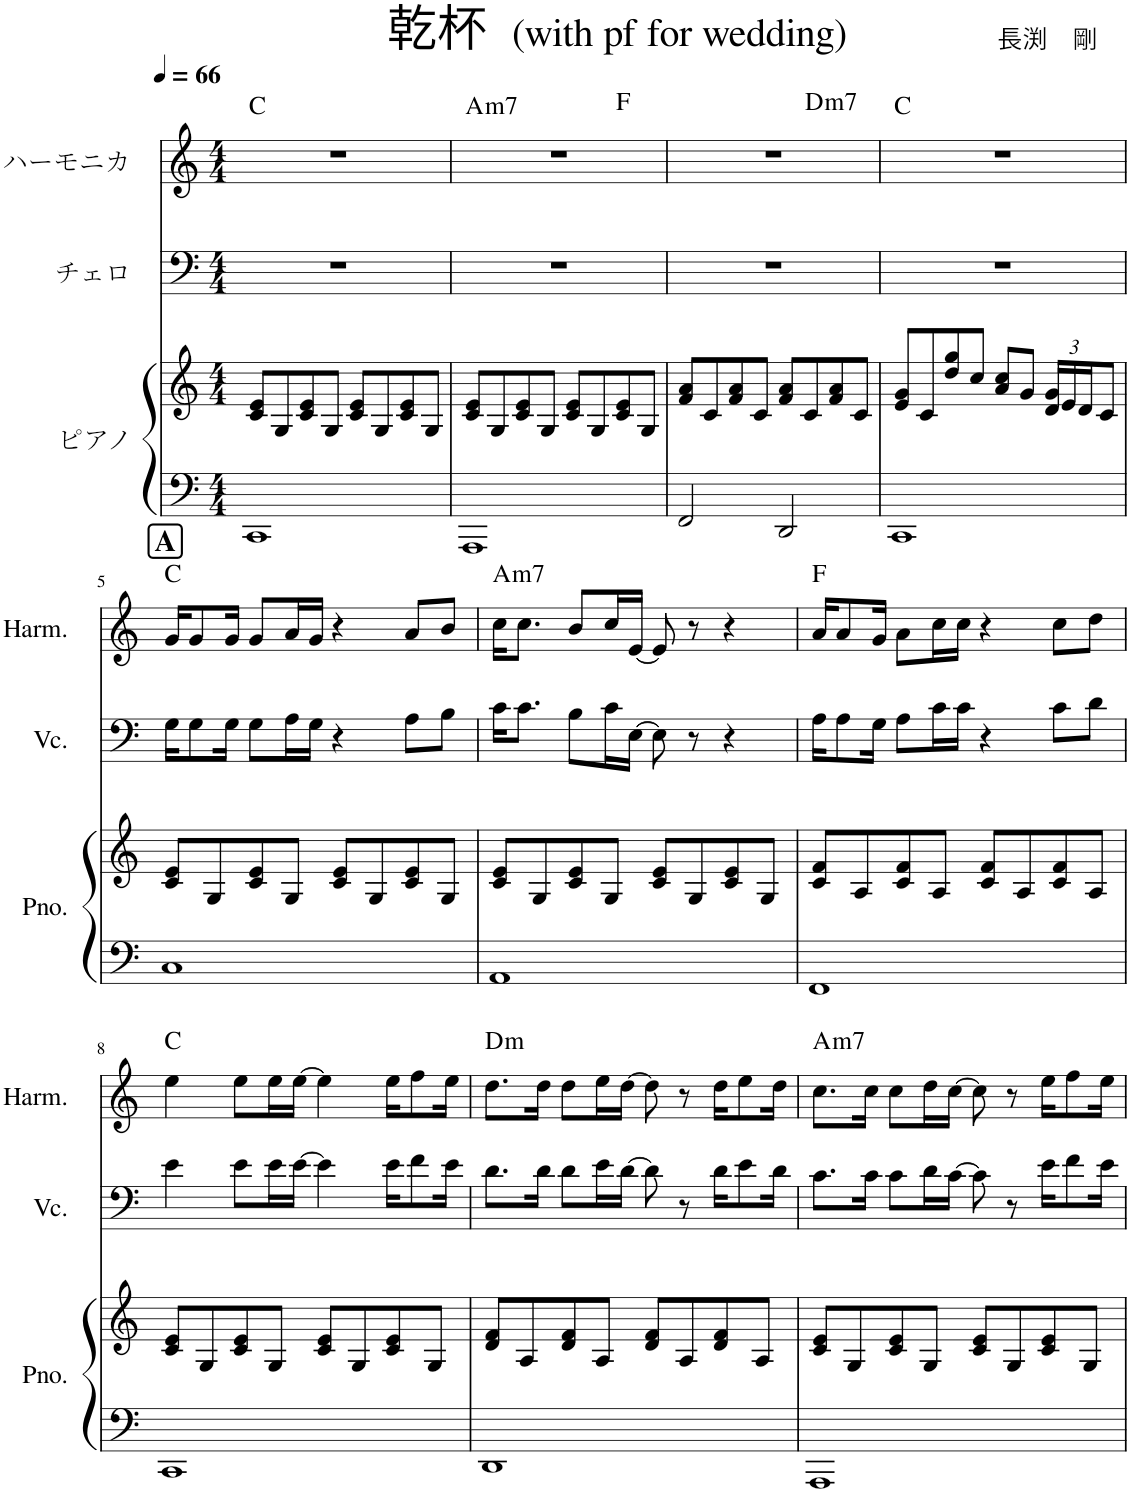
**kern	**kern	**kern	**kern	**harte
*part3	*part3	*part2	*part1	*part1
*staff4	*staff3	*staff2	*staff1	*
*I"ピアノ	*	*I"チェロ	*I"ハーモニカ	*
*clefF4	*clefG2	*clefF4	*clefG2	*
*k[]	*k[]	*k[]	*k[]	*
*M4/4	*M4/4	*M4/4	*M4/4	*
*MM66	*MM66	*MM66	*MM66	*
=1	=1	=1	=1	=1
1CC	8c/ 8e/L	1r	1r	C:maj
.	8G/	.	.	.
.	8c/ 8e/	.	.	.
.	8G/J	.	.	.
.	8c/ 8e/L	.	.	.
.	8G/	.	.	.
.	8c/ 8e/	.	.	.
.	8G/J	.	.	.
=2	=2	=2	=2	=2
!	!	!	!	!LO:H:kt=m7
1AAA	8c/ 8e/L	1r	1r	A:min7
.	8G/	.	.	.
.	8c/ 8e/	.	.	.
.	8G/J	.	.	.
.	8c/ 8e/L	.	.	.
.	8G/	.	.	.
.	8c/ 8e/	.	.	.
.	8G/J	.	.	.
=3	=3	=3	=3	=3
!	!	!	!	!LO:H:n=2:kt=m7
2FF/	8f/ 8a/L	1r	1r	F:maj D:min7
.	8c/	.	.	.
.	8f/ 8a/	.	.	.
.	8c/J	.	.	.
2DD/	8f/ 8a/L	.	.	.
.	8c/	.	.	.
.	8f/ 8a/	.	.	.
.	8c/J	.	.	.
=4	=4	=4	=4	=4
1CC	8e/ 8g/L	1r	1r	C:maj
.	8c/	.	.	.
.	8dd/ 8gg/	.	.	.
.	8cc/J	.	.	.
.	8a/ 8cc/L	.	.	.
.	8g/J	.	.	.
*	*Xbrackettup	*	*	*
.	24d/ 24g/LL	.	.	.
.	24e/	.	.	.
.	24d/J	.	.	.
.	8c/J	.	.	.
!!LO:LB:g=z
!!LO:REH:place=s1:a:B:cj:fs=14:t=A
=5	=5	=5	=5	=5
1C	8c/ 8e/L	16G\KL	16g/KL	C:maj
.	.	8G\	8g/	.
.	8G/	.	.	.
.	.	16G\Jk	16g/Jk	.
.	8c/ 8e/	8G\L	8g/L	.
.	8G/J	16A\L	16a/L	.
.	.	16G\JJ	16g/JJ	.
.	8c/ 8e/L	4r	4r	.
.	8G/	.	.	.
.	8c/ 8e/	8A\L	8a/L	.
.	8G/J	8B\J	8b/J	.
=6	=6	=6	=6	=6
!	!	!	!	!LO:H:kt=m7
1AA	8c/ 8e/L	16c\KL	16cc\KL	A:min7
.	.	8.c\J	8.cc\J	.
.	8G/	.	.	.
.	8c/ 8e/	8B\L	8b/L	.
.	8G/J	16c\L	16cc/L	.
.	.	[16E\JJ	[16e/JJ	.
.	8c/ 8e/L	8E\]	8e/]	.
.	8G/	8r	8r	.
.	8c/ 8e/	4r	4r	.
.	8G/J	.	.	.
=7	=7	=7	=7	=7
1FF	8c/ 8f/L	16A\KL	16a/KL	F:maj
.	.	8A\	8a/	.
.	8A/	.	.	.
.	.	16G\Jk	16g/Jk	.
.	8c/ 8f/	8A\L	8a\L	.
.	8A/J	16c\L	16cc\L	.
.	.	16c\JJ	16cc\JJ	.
.	8c/ 8f/L	4r	4r	.
.	8A/	.	.	.
.	8c/ 8f/	8c\L	8cc\L	.
.	8A/J	8d\J	8dd\J	.
!!LO:LB:g=z
=8	=8	=8	=8	=8
1CC	8c/ 8e/L	4e\	4ee\	C:maj
.	8G/	.	.	.
.	8c/ 8e/	8e\L	8ee\L	.
.	8G/J	16e\L	16ee\L	.
.	.	[16e\JJ	[16ee\JJ	.
.	8c/ 8e/L	4e\]	4ee\]	.
.	8G/	.	.	.
.	8c/ 8e/	16e\KL	16ee\KL	.
.	.	8f\	8ff\	.
.	8G/J	.	.	.
.	.	16e\Jk	16ee\Jk	.
=9	=9	=9	=9	=9
!	!	!	!	!LO:H:kt=m
1DD	8d/ 8f/L	8.d\L	8.dd\L	D:min
.	8A/	.	.	.
.	.	16d\Jk	16dd\Jk	.
.	8d/ 8f/	8d\L	8dd\L	.
.	8A/J	16e\L	16ee\L	.
.	.	[16d\JJ	[16dd\JJ	.
.	8d/ 8f/L	8d\]	8dd\]	.
.	8A/	8r	8r	.
.	8d/ 8f/	16d\KL	16dd\KL	.
.	.	8e\	8ee\	.
.	8A/J	.	.	.
.	.	16d\Jk	16dd\Jk	.
=10	=10	=10	=10	=10
!	!	!	!	!LO:H:kt=m7
1AAA	8c/ 8e/L	8.c\L	8.cc\L	A:min7
.	8G/	.	.	.
.	.	16c\Jk	16cc\Jk	.
.	8c/ 8e/	8c\L	8cc\L	.
.	8G/J	16d\L	16dd\L	.
.	.	[16c\JJ	[16cc\JJ	.
.	8c/ 8e/L	8c\]	8cc\]	.
.	8G/	8r	8r	.
.	8c/ 8e/	16e\KL	16ee\KL	.
.	.	8f\	8ff\	.
.	8G/J	.	.	.
.	.	16e\Jk	16ee\Jk	.
=	=	=	=	=
*-	*-	*-	*-	*-
